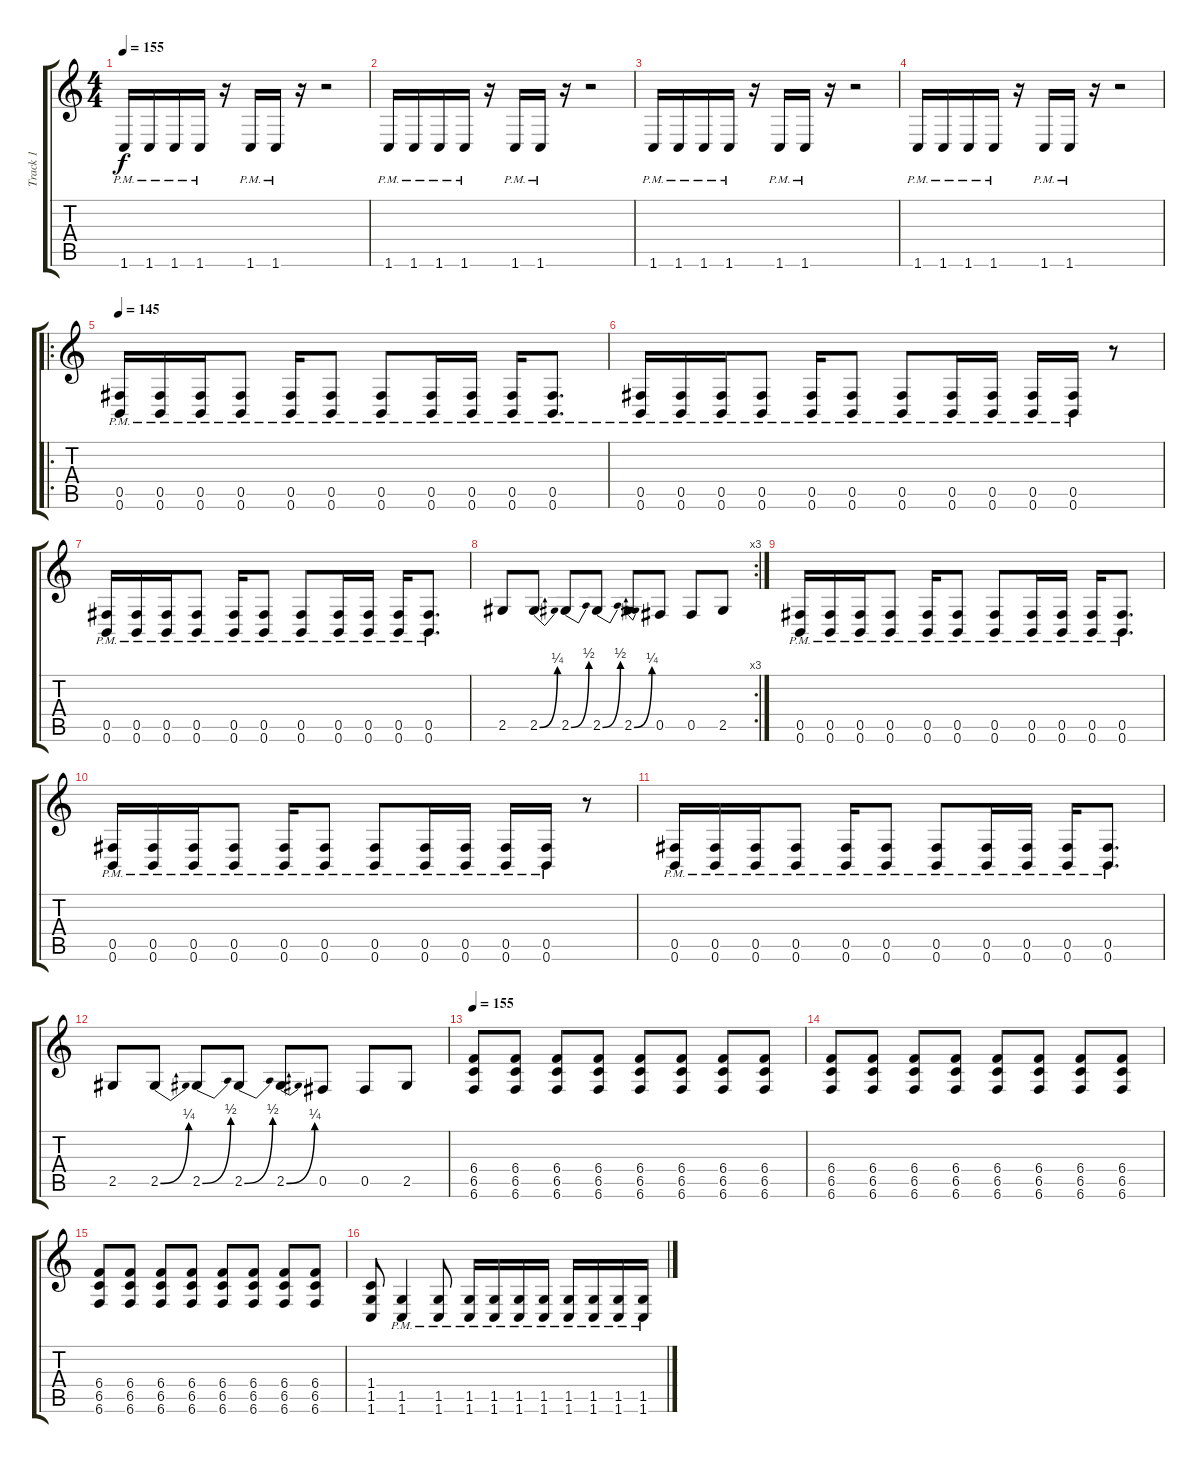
\track ("Track 1" "Track 1") {instrument distortionguitar}
\staff {score tabs}
\tuning (Db4 Ab3 E3 B2 Gb2 B1) {hide}
\ts (4 4)
\tempo 155
\clef g2
\ks c
1.6{pm}.16{dy f} 1.6{pm}.16 1.6{pm}.16 1.6{pm}.16 r.16 1.6{pm}.16 1.6{pm}.16 r.16 r.2 |
1.6{pm}.16 1.6{pm}.16 1.6{pm}.16 1.6{pm}.16 r.16 1.6{pm}.16 1.6{pm}.16 r.16 r.2 |
1.6{pm}.16 1.6{pm}.16 1.6{pm}.16 1.6{pm}.16 r.16 1.6{pm}.16 1.6{pm}.16 r.16 r.2 |
1.6{pm}.16 1.6{pm}.16 1.6{pm}.16 1.6{pm}.16 r.16 1.6{pm}.16 1.6{pm}.16 r.16 r.2 |
\ro
\tempo 145
(0.5{pm} 0.6{pm}).16 (0.5{pm} 0.6{pm}).16 (0.5{pm} 0.6{pm}).16 (0.5{pm} 0.6{pm}).8 (0.5{pm} 0.6{pm}).16 (0.5{pm} 0.6{pm}).8 (0.5{pm} 0.6{pm}).8 (0.5{pm} 0.6{pm}).16 (0.5{pm} 0.6{pm}).16 (0.5{pm} 0.6{pm}).16 (0.5{pm} 0.6{pm}).8{d} |
(0.5{pm} 0.6{pm}).16 (0.5{pm} 0.6{pm}).16 (0.5{pm} 0.6{pm}).16 (0.5{pm} 0.6{pm}).8 (0.5{pm} 0.6{pm}).16 (0.5{pm} 0.6{pm}).8 (0.5{pm} 0.6{pm}).8 (0.5{pm} 0.6{pm}).16 (0.5{pm} 0.6{pm}).16 (0.5{pm} 0.6{pm}).16 (0.5{pm} 0.6{pm}).16 r.8 |
(0.5{pm} 0.6{pm}).16 (0.5{pm} 0.6{pm}).16 (0.5{pm} 0.6{pm}).16 (0.5{pm} 0.6{pm}).8 (0.5{pm} 0.6{pm}).16 (0.5{pm} 0.6{pm}).8 (0.5{pm} 0.6{pm}).8 (0.5{pm} 0.6{pm}).16 (0.5{pm} 0.6{pm}).16 (0.5{pm} 0.6{pm}).16 (0.5{pm} 0.6{pm}).8{d} |
\rc 3
2.5.8 2.5{be (bend 0 0 60 1)}.8 2.5{be (bend 0 0 60 2)}.8 2.5{be (bend 0 0 60 2)}.8 2.5{be (bend 0 0 60 1)}.8 0.5.8 0.5.8 2.5.8 |
(0.5{pm} 0.6{pm}).16 (0.5{pm} 0.6{pm}).16 (0.5{pm} 0.6{pm}).16 (0.5{pm} 0.6{pm}).8 (0.5{pm} 0.6{pm}).16 (0.5{pm} 0.6{pm}).8 (0.5{pm} 0.6{pm}).8 (0.5{pm} 0.6{pm}).16 (0.5{pm} 0.6{pm}).16 (0.5{pm} 0.6{pm}).16 (0.5{pm} 0.6{pm}).8{d} |
(0.5{pm} 0.6{pm}).16 (0.5{pm} 0.6{pm}).16 (0.5{pm} 0.6{pm}).16 (0.5{pm} 0.6{pm}).8 (0.5{pm} 0.6{pm}).16 (0.5{pm} 0.6{pm}).8 (0.5{pm} 0.6{pm}).8 (0.5{pm} 0.6{pm}).16 (0.5{pm} 0.6{pm}).16 (0.5{pm} 0.6{pm}).16 (0.5{pm} 0.6{pm}).16 r.8 |
(0.5{pm} 0.6{pm}).16 (0.5{pm} 0.6{pm}).16 (0.5{pm} 0.6{pm}).16 (0.5{pm} 0.6{pm}).8 (0.5{pm} 0.6{pm}).16 (0.5{pm} 0.6{pm}).8 (0.5{pm} 0.6{pm}).8 (0.5{pm} 0.6{pm}).16 (0.5{pm} 0.6{pm}).16 (0.5{pm} 0.6{pm}).16 (0.5{pm} 0.6{pm}).8{d} |
2.5.8 2.5{be (bend 0 0 60 1)}.8 2.5{be (bend 0 0 60 2)}.8 2.5{be (bend 0 0 60 2)}.8 2.5{be (bend 0 0 60 1)}.8 0.5.8 0.5.8 2.5.8 |
\tempo 155
(6.4 6.5 6.6).8 (6.4 6.5 6.6).8 (6.4 6.5 6.6).8 (6.4 6.5 6.6).8 (6.4 6.5 6.6).8 (6.4 6.5 6.6).8 (6.4 6.5 6.6).8 (6.4 6.5 6.6).8 |
(6.4 6.5 6.6).8 (6.4 6.5 6.6).8 (6.4 6.5 6.6).8 (6.4 6.5 6.6).8 (6.4 6.5 6.6).8 (6.4 6.5 6.6).8 (6.4 6.5 6.6).8 (6.4 6.5 6.6).8 |
(6.4 6.5 6.6).8 (6.4 6.5 6.6).8 (6.4 6.5 6.6).8 (6.4 6.5 6.6).8 (6.4 6.5 6.6).8 (6.4 6.5 6.6).8 (6.4 6.5 6.6).8 (6.4 6.5 6.6).8 |
(1.4 1.5 1.6).8 (1.5{pm} 1.6{pm}).4 (1.5{pm} 1.6{pm}).8 (1.5{pm} 1.6{pm}).16 (1.5{pm} 1.6{pm}).16 (1.5{pm} 1.6{pm}).16 (1.5{pm} 1.6{pm}).16 (1.5{pm} 1.6{pm}).16 (1.5{pm} 1.6{pm}).16 (1.5{pm} 1.6{pm}).16 (1.5{pm} 1.6{pm}).16
